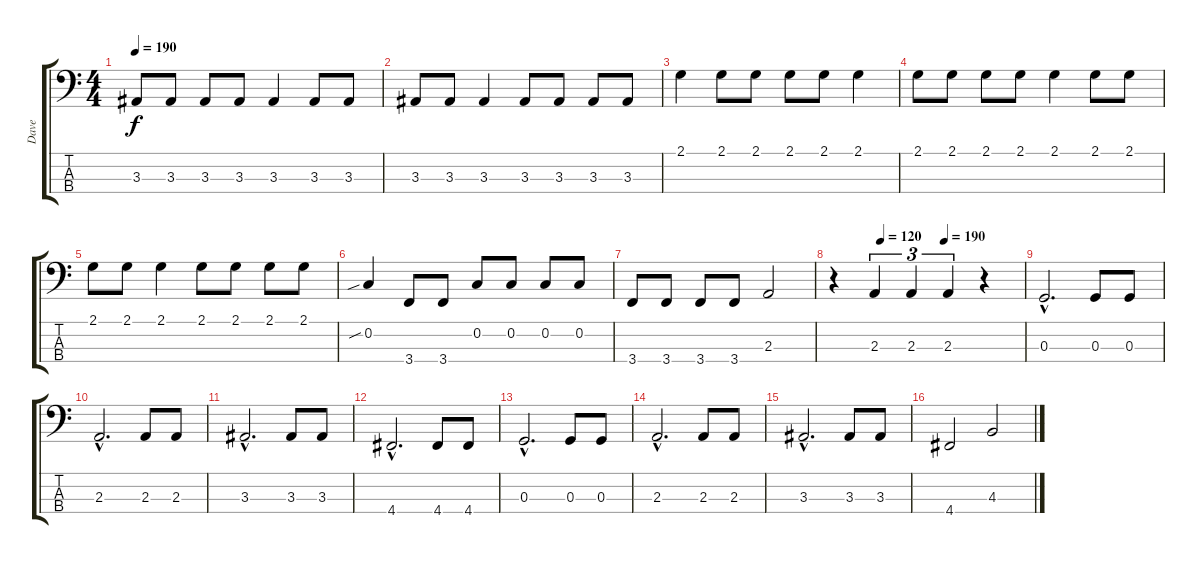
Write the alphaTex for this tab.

\track ("Dave" "Dave") {instrument electricbasspick}
\staff {score tabs}
\tuning (F2 C2 G1 D1) {hide}
\ts (4 4)
\tempo 190
\clef f4
\ks c
3.3.8{dy f} 3.3.8 3.3.8 3.3.8 3.3.4 3.3.8 3.3.8 |
3.3.8 3.3.8 3.3.4 3.3.8 3.3.8 3.3.8 3.3.8 |
2.1.4 2.1.8 2.1.8 2.1.8 2.1.8 2.1.4 |
2.1.8 2.1.8 2.1.8 2.1.8 2.1.4 2.1.8 2.1.8 |
2.1.8 2.1.8 2.1.4 2.1.8 2.1.8 2.1.8 2.1.8 |
0.2{sib}.4 3.4.8 3.4.8 0.2.8 0.2.8 0.2.8 0.2.8 |
3.4.8 3.4.8 3.4.8 3.4.8 2.3.2 |
\tempo (120 0.25)
\tempo (190 0.5833333333333334)
r.4 2.3.4{tu (3 2)} 2.3.4{tu (3 2)} 2.3.4{tu (3 2)} r.4 |
0.3{hac}.2{d} 0.3.8 0.3.8 |
2.3{hac}.2{d} 2.3.8 2.3.8 |
3.3{hac}.2{d} 3.3.8 3.3.8 |
4.4{hac}.2{d} 4.4.8 4.4.8 |
0.3{hac}.2{d} 0.3.8 0.3.8 |
2.3{hac}.2{d} 2.3.8 2.3.8 |
3.3{hac}.2{d} 3.3.8 3.3.8 |
4.4.2 4.3.2
